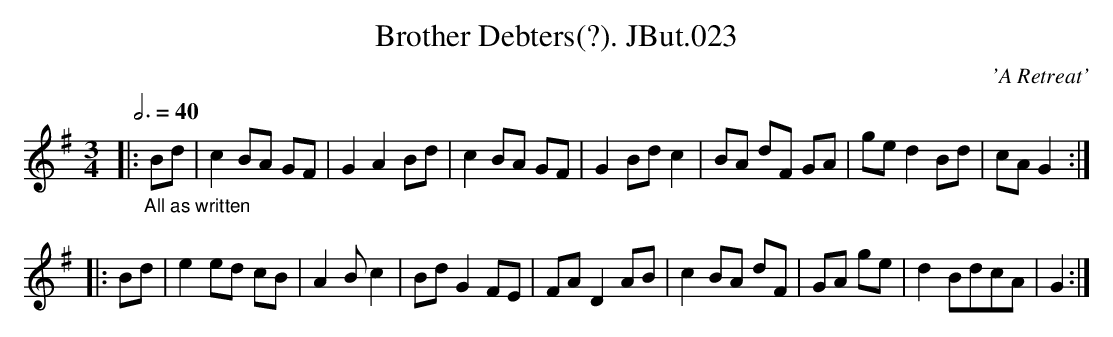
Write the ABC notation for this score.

X:1
T:Brother Debters(?). JBut.023
C:'A Retreat'
M:3/4
L:1/8
Q:3/4=40
K:G
|:"_All as written"Bd|c2BA GF|G2A2Bd|c2BA GF|G2Bdc2|BA dF GA|ged2Bd|cAG2:|
|:Bd|e2ed cB|A2Bc2|BdG2FE|FAD2AB|c2BA dF|GA ge|d2BdcA|G2:|
